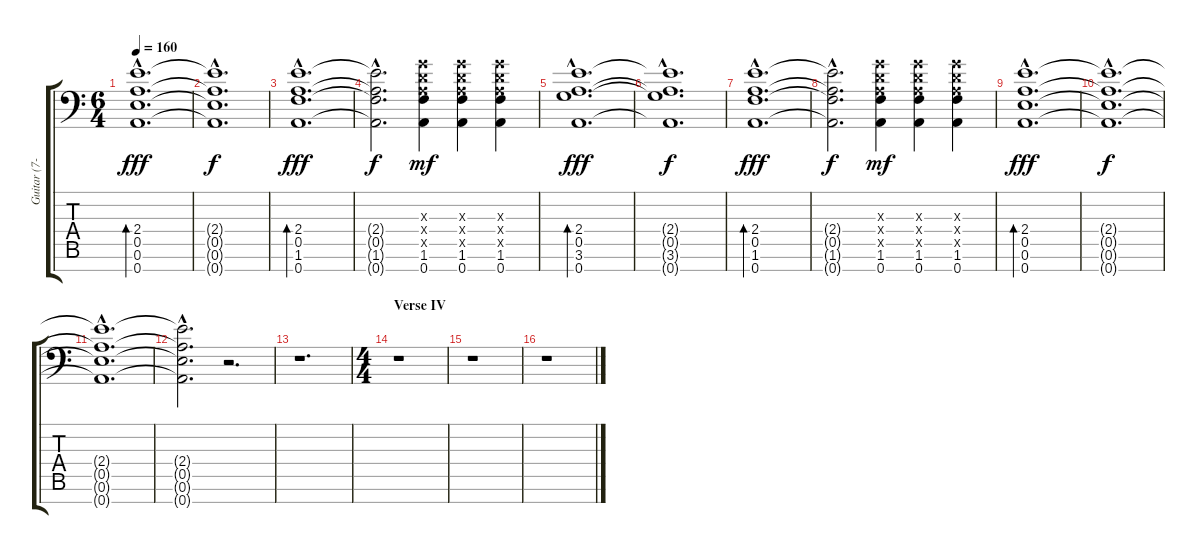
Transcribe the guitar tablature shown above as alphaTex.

\track ("Guitar (7-String Distorted)" "Guitar (7-") {instrument distortionguitar}
\staff {score tabs}
\tuning (E4 B3 G3 D3 A2 E2 A1) {hide}
\ts (6 4)
\tempo 160
\clef f4
\ks c
(2.4{hac} 0.5{hac} 0.6{hac} 0.7{hac}).1{d bd 60 dy fff} |
(2.4{hac t} 0.5{hac t} 0.6{hac t} 0.7{hac t}).1{d dy f} |
(2.4{hac} 0.5{hac} 1.6{hac} 0.7{hac}).1{d bd 60 dy fff} |
(2.4{hac t} 0.5{hac t} 1.6{hac t} 0.7{hac t}).2{d dy f} (0.3{x} 0.4{x} 0.5{x} 1.6 0.7).4{dy mf} (0.3{x} 0.4{x} 0.5{x} 1.6 0.7).4 (0.3{x} 0.4{x} 0.5{x} 1.6 0.7).4 |
(2.4{hac} 0.5{hac} 3.6{hac} 0.7{hac}).1{d bd 60 dy fff} |
(2.4{hac t} 0.5{hac t} 3.6{hac t} 0.7{hac t}).1{d dy f} |
(2.4{hac} 0.5{hac} 1.6{hac} 0.7{hac}).1{d bd 60 dy fff} |
(2.4{hac t} 0.5{hac t} 1.6{hac t} 0.7{hac t}).2{d dy f} (0.3{x} 0.4{x} 0.5{x} 1.6 0.7).4{dy mf} (0.3{x} 0.4{x} 0.5{x} 1.6 0.7).4 (0.3{x} 0.4{x} 0.5{x} 1.6 0.7).4 |
(2.4{hac} 0.5{hac} 0.6{hac} 0.7{hac}).1{d bd 60 dy fff} |
(2.4{hac t} 0.5{hac t} 0.6{hac t} 0.7{hac t}).1{d dy f} |
(2.4{hac t} 0.5{hac t} 0.6{hac t} 0.7{hac t}).1{d volume 4} |
(2.4{hac t} 0.5{hac t} 0.6{hac t} 0.7{hac t}).2{d} r.2{d} |
r.1{d} |
\ts (4 4)
\section ("" "Verse IV")
r.1{volume 11} |
r.1 |
r.1
